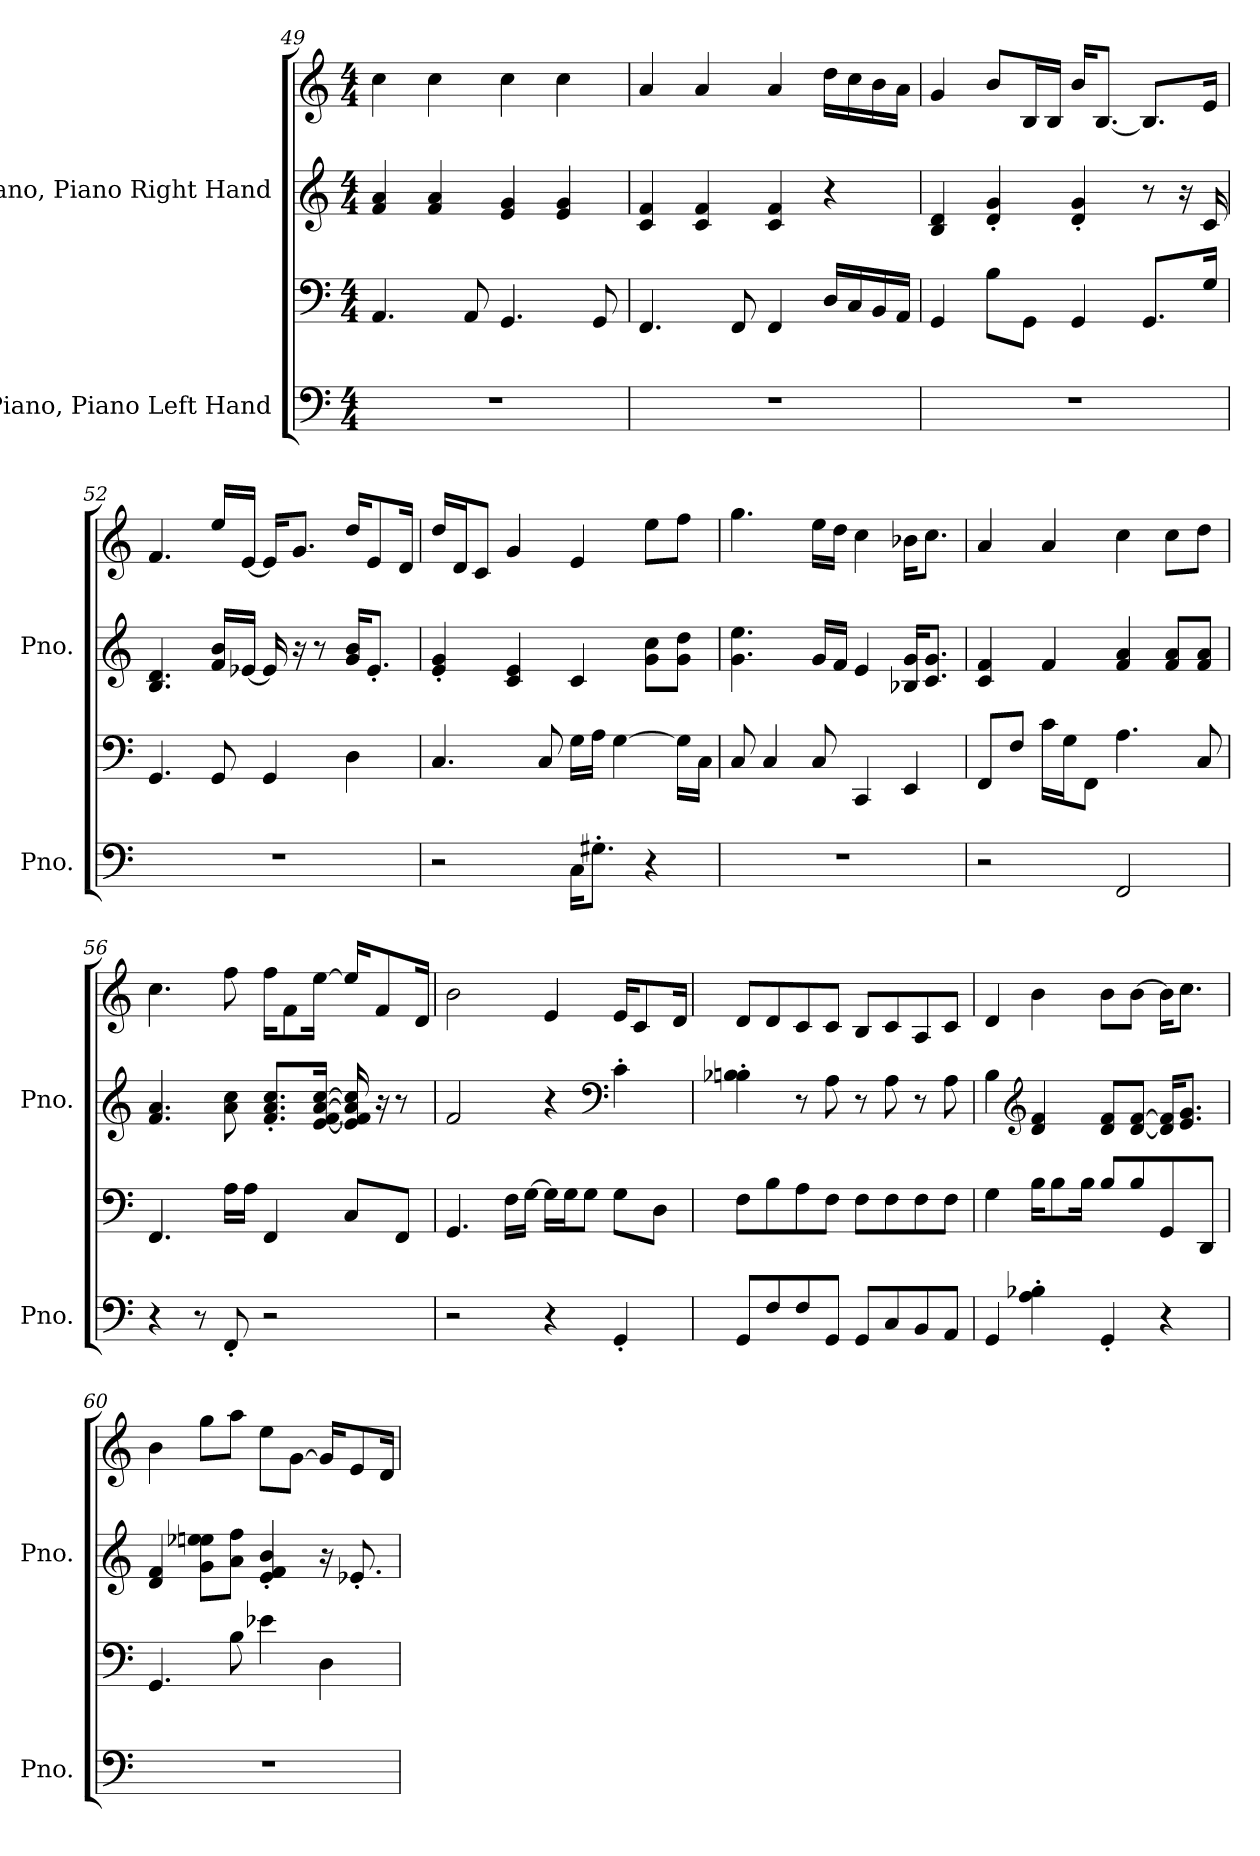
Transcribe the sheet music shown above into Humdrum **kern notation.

**kern	**kern	**kern	**kern
*part2	*part2	*part1	*part1
*staff4	*staff3	*staff2	*staff1
*I"Piano, Piano Left Hand	*	*I"Piano, Piano Right Hand	*
*I'Pno.	*	*I'Pno.	*
!!LO:LB:g=z
*clefF4	*clefF4	*clefG2	*clefG2
*k[]	*k[]	*k[]	*k[]
*M4/4	*M4/4	*M4/4	*M4/4
=49	=49	=49	=49
1r	4.AA/	4f/ 4a/	4cc\
.	.	4f/ 4a/	4cc\
.	8AA/	.	.
.	4.GG/	4e/ 4g/	4cc\
.	.	4e/ 4g/	4cc\
.	8GG/	.	.
=50	=50	=50	=50
1r	4.FF/	4c/ 4f/	4a/
.	.	4c/ 4f/	4a/
.	8FF/	.	.
.	4FF/	4c/ 4f/	4a/
.	16D/LL	4r	16dd\LL
.	16C/	.	16cc\
.	16BB/	.	16b\
.	16AA/JJ	.	16a\JJ
=51	=51	=51	=51
1r	4GG/	4B/ 4d/	4g/
.	8B\L	4d/' 4g/'	8b/L
.	8GG\J	.	16B/L
.	.	.	16B/JJ
.	4GG/	4d/' 4g/'	16b/KL
.	.	.	[8.B/J
.	8.GG/L	8r	8.B/L]
.	.	16r	.
.	16G/Jk	16c/	16e/Jk
=52	=52	=52	=52
1r	4.GG/	4.B/ 4.d/	4.f/
.	8GG/	16f/ 16b/LL	16ee/LL
.	.	[16e-X/JJ	[16e/JJ
.	4GG/	16e-/]	16e/KL]
.	.	16r	8.g/J
.	.	8r	.
.	4D\	16g/ 16b/KL	16dd/KL
.	.	8.e-'/J	8e/
.	.	.	16d/Jk
!!LO:PB:g=z
=53	=53	=53	=53
2r	4.C/	4e/' 4g/'	16dd/LL
.	.	.	16d/J
.	.	.	8c/J
.	.	4c/ 4e/	4g/
.	8C/	.	.
16C\KL	16G\LL	4c/	4e/
8.G#X'\J	16A\JJ	.	.
.	[4G\	.	.
4r	.	8g\ 8cc\L	8ee\L
.	16G\LL]	8g\ 8dd\J	8ff\J
.	16C\JJ	.	.
=54	=54	=54	=54
1r	8C/	4.g\ 4.ee\	4.gg\
.	4C/	.	.
.	8C/	16g/LL	16ee\LL
.	.	16f/JJ	16dd\JJ
.	4CC/	4e/	4cc\
.	4EE/	16B-X/ 16g/KL	16b-X\KL
.	.	8.c/ 8.g/J	8.cc\J
=55	=55	=55	=55
2r	8FF/L	4c/ 4f/	4a/
.	8F/J	.	.
.	16c\LL	4f/	4a/
.	16G\J	.	.
.	8FF\J	.	.
2FF/	4.A\	4f/ 4a/	4cc\
.	.	8f/ 8a/L	8cc\L
.	8C/	8f/ 8a/J	8dd\J
=56	=56	=56	=56
4r	4.FF/	4.f/ 4.a/	4.cc\
8r	.	.	.
8FF'/	16A\LL	8a\ 8cc\	8ff\
.	16A\JJ	.	.
2r	4FF/	8.f/' 8.a/' 8.cc/'L	16ff\KL
.	.	.	8f\
.	.	[16e/ [16f/ [16a/ [16cc/Jk	[16ee\Jk
.	8C/L	16e/] 16f/] 16a/] 16cc/]	16ee/KL]
.	.	16r	8f/
.	8FF/J	8r	.
.	.	.	16d/Jk
!!LO:LB:g=z
=57	=57	=57	=57
2r	4.GG/	2f/	2b\
.	16F\LL	.	.
.	[16G\JJ	.	.
4r	16G\LL]	4r	4e/
.	16G\J	.	.
.	8G\J	.	.
*	*	*clefF4	*
4GG'/	8G\L	4c'\	16e/KL
.	.	.	8c/
.	8D\J	.	.
.	.	.	16d/Jk
=58	=58	=58	=58
8GG/L	8F\L	4B-X\' 4Bn\'	8d/L
8F/	8B\	.	8d/
8F/	8A\	8r	8c/
8GG/J	8F\J	8A\	8c/J
8GG/L	8F\L	8r	8B/L
8C/	8F\	8A\	8c/
8BB/	8F\	8r	8A/
8AA/J	8F\J	8A\	8c/J
=59	=59	=59	=59
4GG/	4G\	4B\	4d/
*	*	*clefG2	*
4A\' 4B-X\'	16B\KL	4d/ 4f/	4b\
.	8B\	.	.
.	16B\Jk	.	.
4GG'/	8B/L	8d/ 8f/L	8b\L
.	8B/	[8d/ [8f/J	[8b\J
4r	8GG/	16d/] 16f/]KL	16b\KL]
.	.	8.e/ 8.g/J	8.cc\J
.	8DD/J	.	.
!!LO:LB:g=z
=60	=60	=60	=60
1r	4.GG/	4d/ 4f/	4b\
.	.	8g\ 8ee-X\ 8een\L	8gg\L
.	8B\	8a\ 8ff\J	8aa\J
.	4e-X\	4e/' 4f/' 4b/'	8ee\L
.	.	.	[8g\J
.	4D\	16r	16g/KL]
.	.	8.e-X'/	8e/
.	.	.	16d/Jk
=	=	=	=
*-	*-	*-	*-
